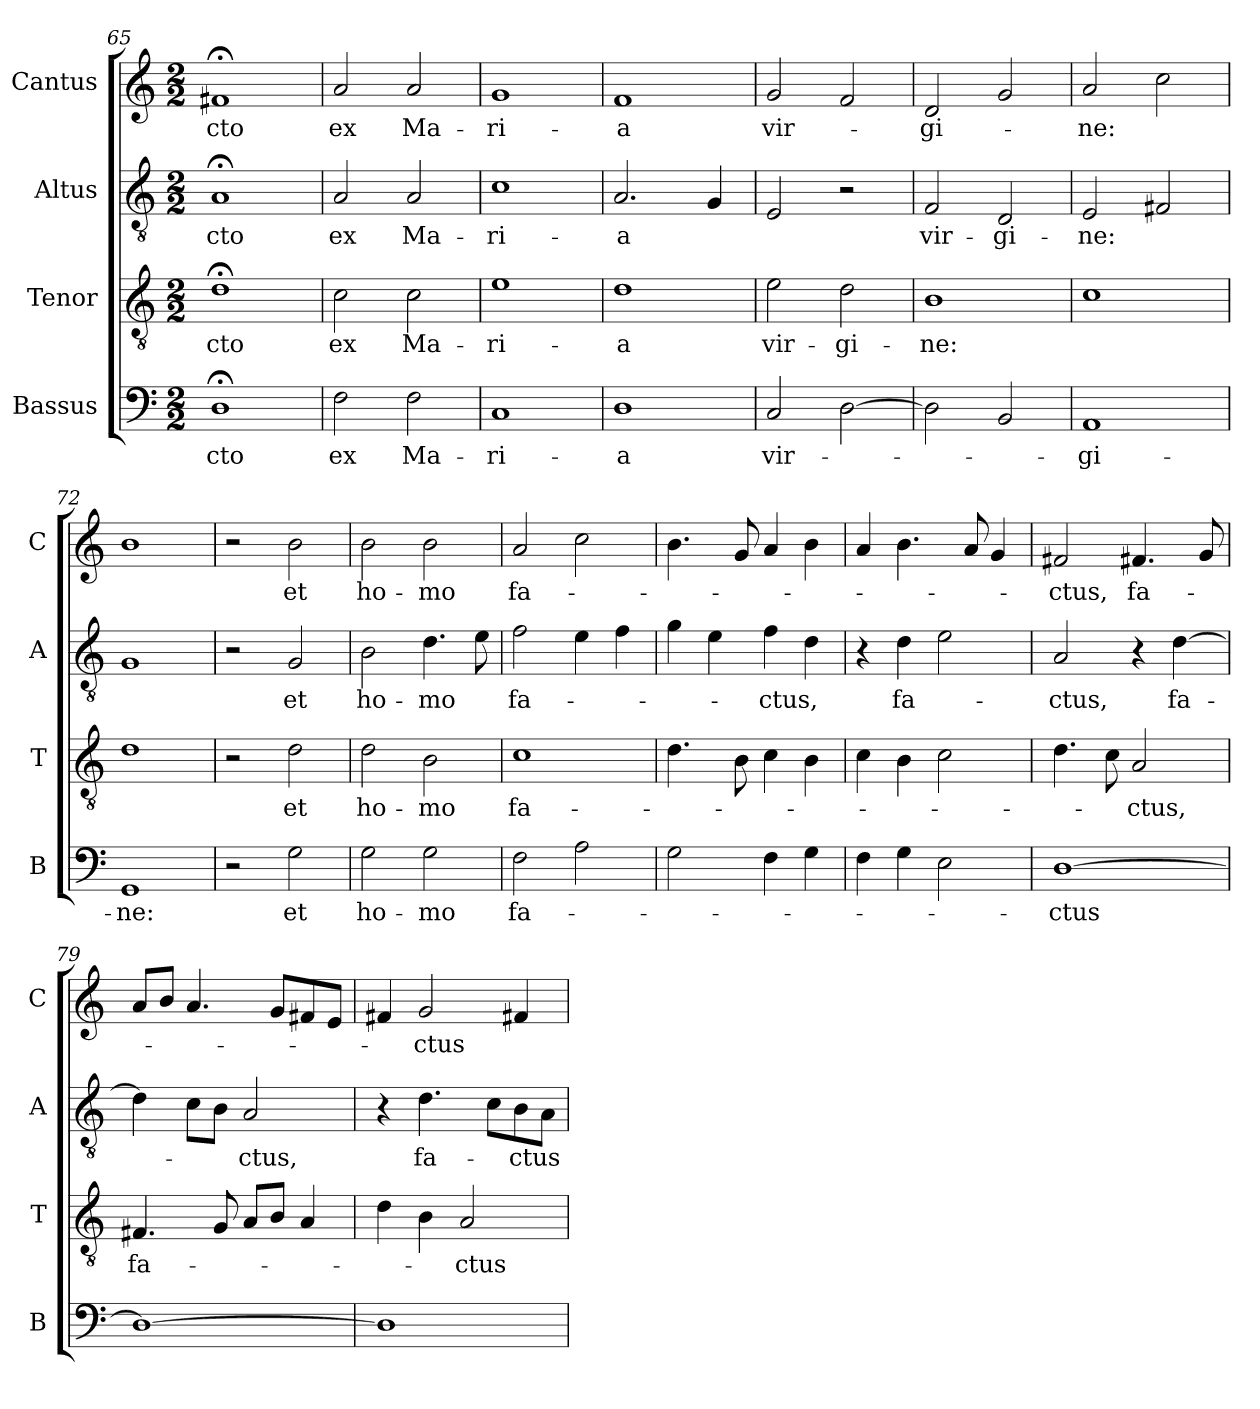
**kern	**text	**kern	**text	**kern	**text	**kern	**text
*part4	*part4	*part3	*part3	*part2	*part2	*part1	*part1
*staff4	*staff4	*staff3	*staff3	*staff2	*staff2	*staff1	*staff1
*I"Bassus	*	*I"Tenor	*	*I"Altus	*	*I"Cantus	*
*I'B	*	*I'T	*	*I'A	*	*I'C	*
*clefF4	*	*clefGv2	*	*clefGv2	*	*clefG2	*
*k[]	*	*k[]	*	*k[]	*	*k[]	*
*M2/2	*	*M2/2	*	*M2/2	*	*M2/2	*
=65	=65	=65	=65	=65	=65	=65	=65
1D;<	-cto	1d;<	-cto	1A;<	-cto	1f#i;<	-cto
=66	=66	=66	=66	=66	=66	=66	=66
2F	ex	2c	ex	2A	ex	2a	ex
2F	Ma-	2c	Ma-	2A	Ma-	2a	Ma-
=67	=67	=67	=67	=67	=67	=67	=67
1C	-ri-	1e	-ri-	1c	-ri-	1g	-ri-
=68	=68	=68	=68	=68	=68	=68	=68
1D	-a	1d	-a	2.A	-a	1f	-a
.	.	.	.	4G	.	.	.
=69	=69	=69	=69	=69	=69	=69	=69
2C	vir-	2e	vir-	2E	.	2g	vir-
[2D	.	2d	-gi-	2r	.	2f	.
=70	=70	=70	=70	=70	=70	=70	=70
2D]	.	1B	-ne:	2F	vir-	2d	-gi-
2BB	.	.	.	2D	-gi-	2g	.
=71	=71	=71	=71	=71	=71	=71	=71
1AA	-gi-	1c	.	2E	-ne:	2a	-ne:
.	.	.	.	2F#X	.	2cc	.
=72	=72	=72	=72	=72	=72	=72	=72
1GG	-ne:	1d	.	1G	.	1b	.
=73	=73	=73	=73	=73	=73	=73	=73
2r	.	2r	.	2r	.	2r	.
2G	et	2d	et	2G	et	2b	et
=74	=74	=74	=74	=74	=74	=74	=74
2G	ho-	2d	ho-	2B	ho-	2b	ho-
2G	-mo	2B	-mo	4.d	-mo	2b	-mo
.	.	.	.	8e	.	.	.
=75	=75	=75	=75	=75	=75	=75	=75
!	!	!	!	!	!LO:LY:i	!	!
2F	fa-	1c	fa-	2f	fa-	2a	fa-
2A	.	.	.	4e	.	2cc	.
.	.	.	.	4f	.	.	.
=76	=76	=76	=76	=76	=76	=76	=76
2G	.	4.d	.	4g	.	4.b	.
.	.	.	.	4e	.	.	.
.	.	8B	.	.	.	8g	.
!	!	!	!	!	!LO:LY:i	!	!
4F	.	4c	.	4f	-ctus,	4a	.
4G	.	4B	.	4d	.	4b	.
=77	=77	=77	=77	=77	=77	=77	=77
4F	.	4c	.	4r	.	4a	.
!	!	!	!	!	!LO:LY:i	!	!
4G	.	4B	.	4d	fa-	4.b	.
2E	.	2c	.	2e	.	.	.
.	.	.	.	.	.	8a	.
.	.	.	.	.	.	4g	.
=78	=78	=78	=78	=78	=78	=78	=78
!	!	!	!	!	!LO:LY:i	!	!
[1D	-ctus	4.d	.	2A	-ctus,	2f#X	-ctus,
.	.	8c	.	.	.	.	.
!	!	!	!	!	!	!	!LO:LY:i
.	.	2A	-ctus,	4r	.	4.f#X	fa-
.	.	.	.	[4d	fa-	.	.
.	.	.	.	.	.	8g	.
=79	=79	=79	=79	=79	=79	=79	=79
!	!	!	!LO:LY:i	!	!	!	!
1D_	.	4.F#X	fa-	4d]	.	8aL	.
.	.	.	.	.	.	8bJ	.
.	.	.	.	8cL	.	4.a	.
.	.	8G	.	8BJ	.	.	.
.	.	8AL	.	2A	-ctus,	.	.
.	.	8BJ	.	.	.	8gL	.
.	.	4A	.	.	.	8f#X	.
.	.	.	.	.	.	8eJ	.
=80	=80	=80	=80	=80	=80	=80	=80
1D]	.	4d	.	4r	.	4f#X	.
!	!	!	!	!	!LO:LY:i	!	!LO:LY:i
.	.	4B	.	4.d	fa-	2g	-ctus
!	!	!	!LO:LY:i	!	!	!	!
.	.	2A	-ctus	.	.	.	.
.	.	.	.	8cL	.	.	.
!	!	!	!	!	!LO:LY:i	!	!
.	.	.	.	8B	-ctus	4f#X	.
.	.	.	.	8AJ	.	.	.
=	=	=	=	=	=	=	=
*-	*-	*-	*-	*-	*-	*-	*-
